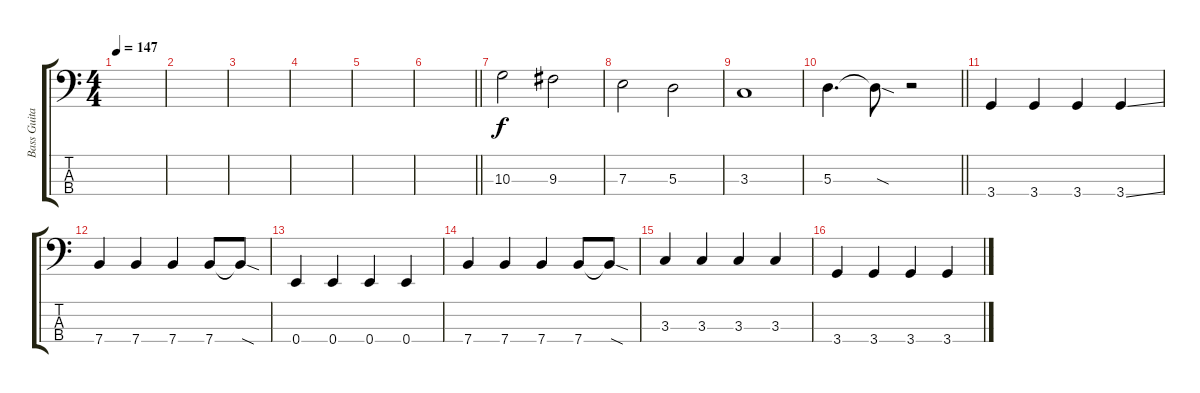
\track ("Bass Guitar" "Bass Guita") {instrument electricbassfinger}
\staff {score tabs}
\tuning (G2 D2 A1 E1) {hide}
\ts (4 4)
\tempo 147
\clef f4
\ks c
|
|
|
|
|
\barLineRight lightlight
|
10.3.2 9.3.2 |
7.3.2 5.3.2 |
3.3.1 |
\barLineRight lightlight
5.3.4{d} 5.3{sod t}.8 r.2 |
3.4.4 3.4.4 3.4.4 3.4{ss}.4 |
7.4.4 7.4.4 7.4.4 7.4.8 7.4{sod t}.8 |
0.4.4 0.4.4 0.4.4 0.4.4 |
7.4.4 7.4.4 7.4.4 7.4.8 7.4{sod t}.8 |
3.3.4 3.3.4 3.3.4 3.3.4 |
3.4.4 3.4.4 3.4.4 3.4.4
